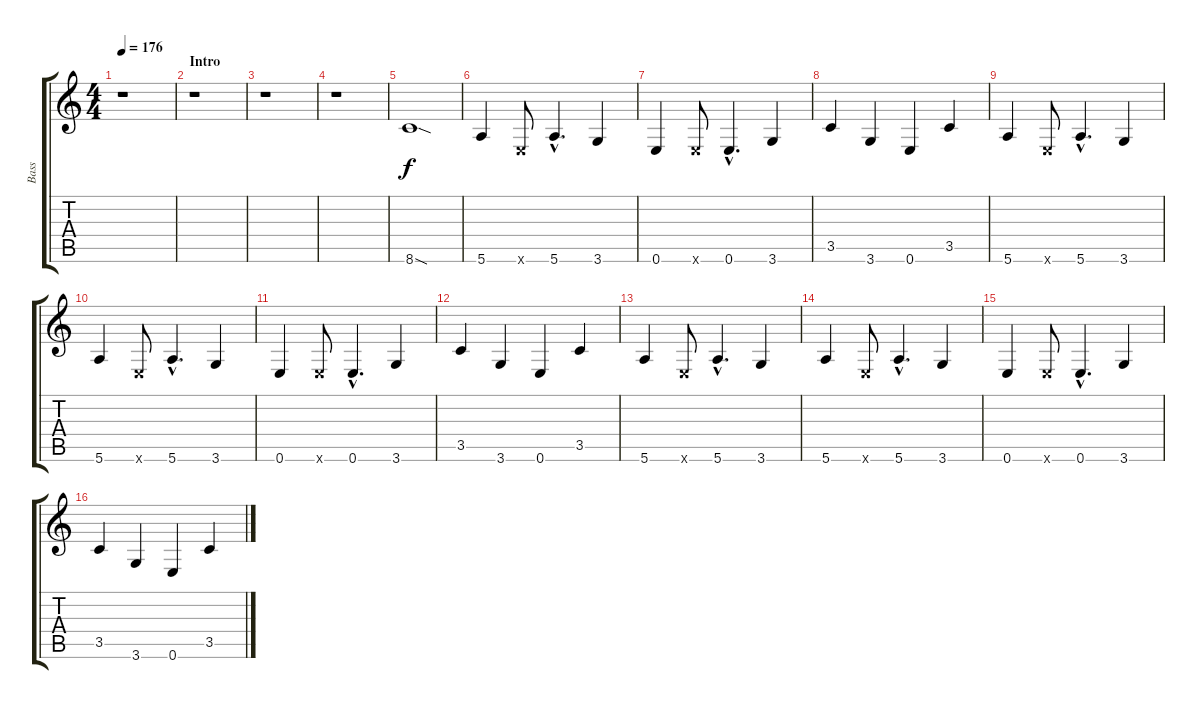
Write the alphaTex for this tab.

\track ("Bass" "Bass") {instrument electricbasspick}
\staff {score tabs}
\tuning (E4 B3 G3 D3 A2 E2) {hide}
\ts (4 4)
\tempo 176
\clef g2
\ks c
r.1{dy f instrument electricbasspick} |
\section ("" "Intro")
r.1 |
r.1 |
r.1 |
8.6{sod}.1 |
5.6.4 0.6{x}.8 5.6{hac}.4{d} 3.6.4 |
0.6.4 0.6{x}.8 0.6{hac}.4{d} 3.6.4 |
3.5.4 3.6.4 0.6.4 3.5.4 |
5.6.4 0.6{x}.8 5.6{hac}.4{d} 3.6.4 |
5.6.4 0.6{x}.8 5.6{hac}.4{d} 3.6.4 |
0.6.4 0.6{x}.8 0.6{hac}.4{d} 3.6.4 |
3.5.4 3.6.4 0.6.4 3.5.4 |
5.6.4 0.6{x}.8 5.6{hac}.4{d} 3.6.4 |
5.6.4 0.6{x}.8 5.6{hac}.4{d} 3.6.4 |
0.6.4 0.6{x}.8 0.6{hac}.4{d} 3.6.4 |
3.5.4 3.6.4 0.6.4 3.5.4
